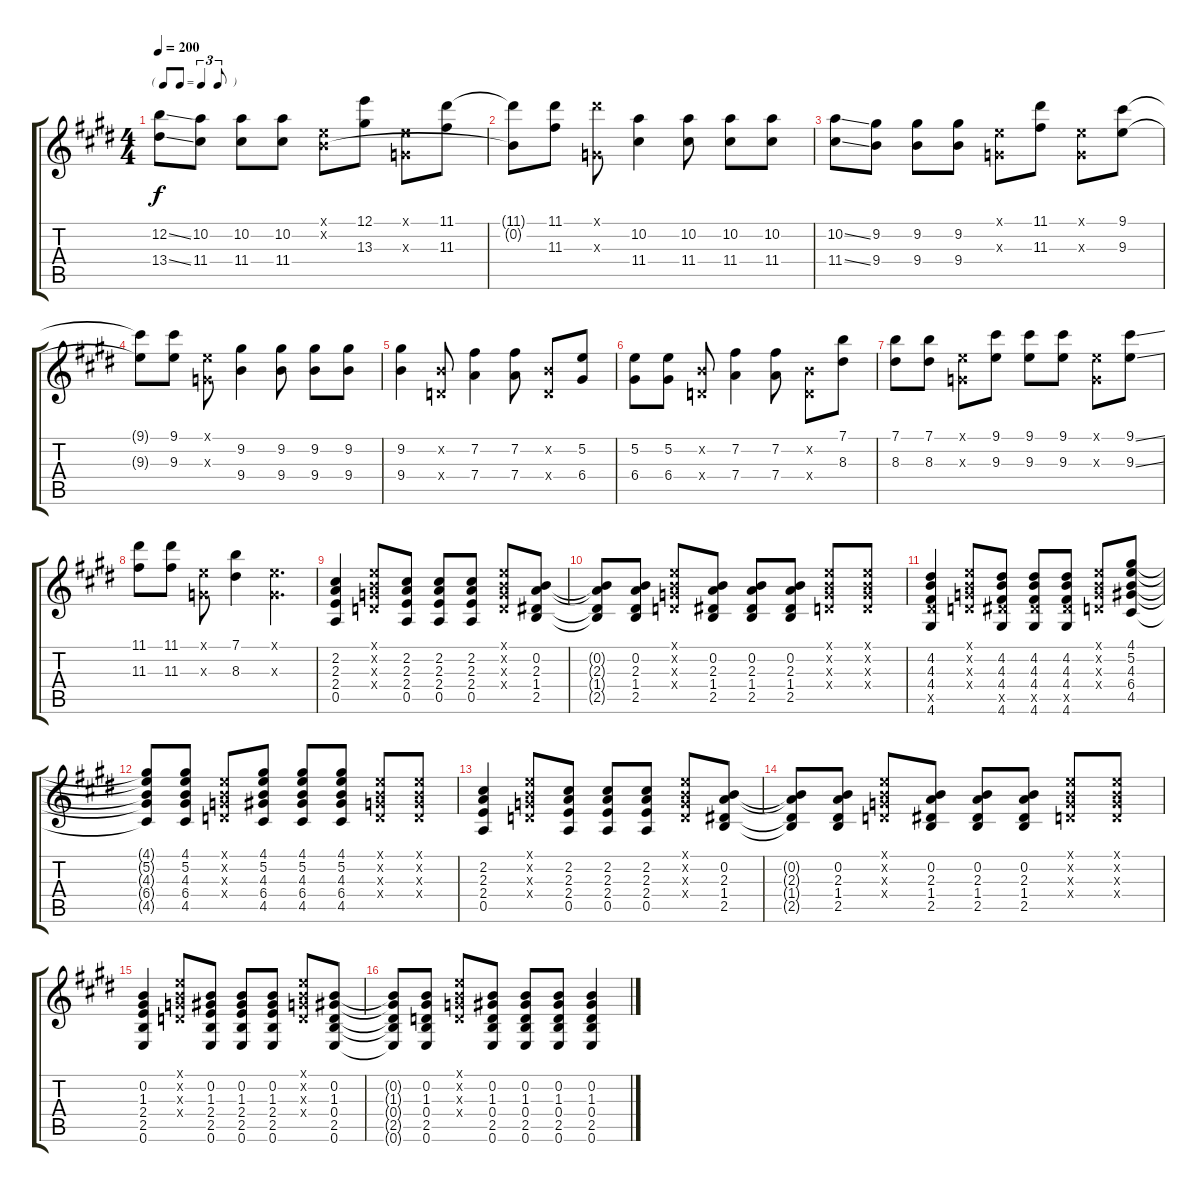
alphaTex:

\track "" {instrument acousticguitarsteel}
\staff {score tabs}
\tuning (E4 B3 G3 D3 A2 E2) {hide}
\ts (4 4)
\tf triplet8th
\tempo 200
\clef g2
\ks e
(12.2{ss} 13.4{ss}).8{dy f} (10.2 11.4).8 (10.2 11.4).8 (10.2 11.4).8 (0.1{x} 0.2{x}).8 (12.1 13.3).8 (0.1{x} 0.3{x}).8 (11.1 11.3).8 |
(11.1{t} 0.2{t}).8 (11.1 11.3).8 (11.1{x} 0.3{x}).8 (10.2 11.4).4 (10.2 11.4).8 (10.2 11.4).8 (10.2 11.4).8 |
(10.2{ss} 11.4{ss}).8 (9.2 9.4).8 (9.2 9.4).8 (9.2 9.4).8 (0.1{x} 0.3{x}).8 (11.1 11.3).8 (0.1{x} 0.3{x}).8 (9.1 9.3).8 |
(9.1{t} 9.3{t}).8 (9.1 9.3).8 (0.1{x} 0.3{x}).8 (9.2 9.4).4 (9.2 9.4).8 (9.2 9.4).8 (9.2 9.4).8 |
(9.2 9.4).4 (0.2{x} 0.4{x}).8 (7.2 7.4).4 (7.2 7.4).8 (0.2{x} 0.4{x}).8 (5.2 6.4).8 |
(5.2 6.4).8 (5.2 6.4).8 (0.2{x} 0.4{x}).8 (7.2 7.4).4 (7.2 7.4).8 (0.2{x} 0.4{x}).8 (7.1 8.3).8 |
(7.1 8.3).8 (7.1 8.3).8 (0.1{x} 0.3{x}).8 (9.1 9.3).8 (9.1 9.3).8 (9.1 9.3).8 (0.1{x} 0.3{x}).8 (9.1{ss} 9.3{ss}).8 |
(11.1 11.3).8 (11.1 11.3).8 (0.1{x} 0.3{x}).8 (7.1 8.3).4 (0.1{x} 0.3{x}).4{d} |
(2.2 2.3 2.4 0.5).4 (0.1{x} 0.2{x} 0.3{x} 0.4{x}).8 (2.2 2.3 2.4 0.5).8 (2.2 2.3 2.4 0.5).8 (2.2 2.3 2.4 0.5).8 (0.1{x} 0.2{x} 0.3{x} 0.4{x}).8 (0.2 2.3 1.4 2.5).8 |
(0.2{t} 2.3{t} 1.4{t} 2.5{t}).8 (0.2 2.3 1.4 2.5).8 (0.1{x} 0.2{x} 0.3{x} 0.4{x}).8 (0.2 2.3 1.4 2.5).8 (0.2 2.3 1.4 2.5).8 (0.2 2.3 1.4 2.5).8 (0.1{x} 0.2{x} 0.3{x} 0.4{x}).8 (0.1{x} 0.2{x} 0.3{x} 0.4{x}).8 |
(4.2 4.3 4.4 6.5{x} 4.6).4 (0.1{x} 0.2{x} 0.3{x} 0.4{x}).8 (4.2 4.3 4.4 6.5{x} 4.6).8 (4.2 4.3 4.4 6.5{x} 4.6).8 (4.2 4.3 4.4 6.5{x} 4.6).8 (0.1{x} 0.2{x} 0.3{x} 0.4{x}).8 (4.1 5.2 4.3 6.4 4.5).8 |
(4.1{t} 5.2{t} 4.3{t} 6.4{t} 4.5{t}).8 (4.1 5.2 4.3 6.4 4.5).8 (0.1{x} 0.2{x} 0.3{x} 0.4{x}).8 (4.1 5.2 4.3 6.4 4.5).8 (4.1 5.2 4.3 6.4 4.5).8 (4.1 5.2 4.3 6.4 4.5).8 (0.1{x} 0.2{x} 0.3{x} 0.4{x}).8 (0.1{x} 0.2{x} 0.3{x} 0.4{x}).8 |
(2.2 2.3 2.4 0.5).4 (0.1{x} 0.2{x} 0.3{x} 0.4{x}).8 (2.2 2.3 2.4 0.5).8 (2.2 2.3 2.4 0.5).8 (2.2 2.3 2.4 0.5).8 (0.1{x} 0.2{x} 0.3{x} 0.4{x}).8 (0.2 2.3 1.4 2.5).8 |
(0.2{t} 2.3{t} 1.4{t} 2.5{t}).8 (0.2 2.3 1.4 2.5).8 (0.1{x} 0.2{x} 0.3{x} 0.4{x}).8 (0.2 2.3 1.4 2.5).8 (0.2 2.3 1.4 2.5).8 (0.2 2.3 1.4 2.5).8 (0.1{x} 0.2{x} 0.3{x} 0.4{x}).8 (0.1{x} 0.2{x} 0.3{x} 0.4{x}).8 |
(0.2 1.3 2.4 2.5 0.6).4 (0.1{x} 0.2{x} 0.3{x} 0.4{x}).8 (0.2 1.3 2.4 2.5 0.6).8 (0.2 1.3 2.4 2.5 0.6).8 (0.2 1.3 2.4 2.5 0.6).8 (0.1{x} 0.2{x} 0.3{x} 0.4{x}).8 (0.2 1.3 0.4 2.5 0.6).8 |
(0.2{t} 1.3{t} 0.4{t} 2.5{t} 0.6{t}).8 (0.2 1.3 0.4 2.5 0.6).8 (0.1{x} 0.2{x} 0.3{x} 0.4{x}).8 (0.2 1.3 0.4 2.5 0.6).8 (0.2 1.3 0.4 2.5 0.6).8 (0.2 1.3 0.4 2.5 0.6).8 (0.2 1.3 0.4 2.5 0.6).4
